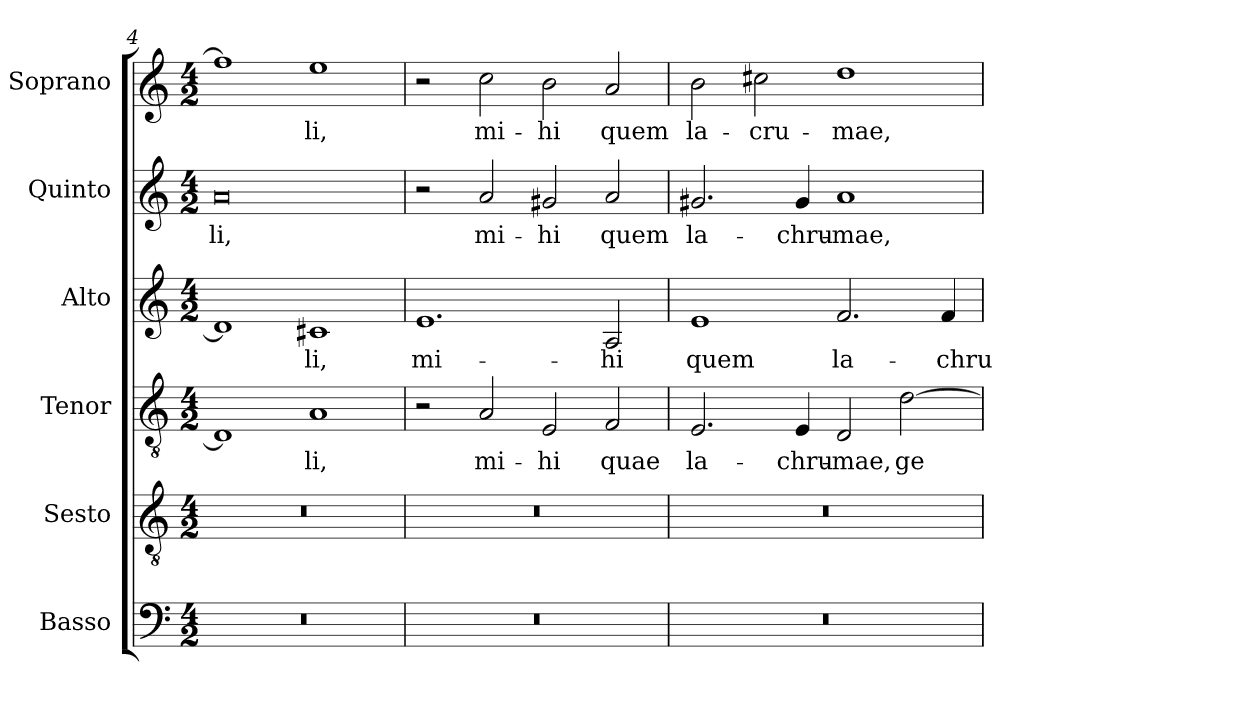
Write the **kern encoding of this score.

**kern	**kern	**kern	**text	**kern	**text	**kern	**text	**kern	**text
*part6	*part5	*part4	*part4	*part3	*part3	*part2	*part2	*part1	*part1
*staff6	*staff5	*staff4	*staff4	*staff3	*staff3	*staff2	*staff2	*staff1	*staff1
*I"Basso	*I"Sesto	*I"Tenor	*	*I"Alto	*	*I"Quinto	*	*I"Soprano	*
*I'B.	*I'Ss.	*I'T.	*	*I'A.	*	*I'Q.	*	*I'S.	*
*clefF4	*clefGv2	*clefGv2	*	*clefG2	*	*clefG2	*	*clefG2	*
*	*ITrd7c12	*ITrd7c12	*	*	*	*	*	*	*
*k[]	*k[]	*k[]	*	*k[]	*	*k[]	*	*k[]	*
*C:	*C:	*C:	*	*C:	*	*C:	*	*C:	*
*M4/2	*M4/2	*M4/2	*	*M4/2	*	*M4/2	*	*M4/2	*
=4	=4	=4	=4	=4	=4	=4	=4	=4	=4
!LO:N:vis=1	!LO:N:vis=1	!	!	!	!	!	!	!	!
!	!	!	!	!	!	!	!LO:LY:b:color=#000000	!	!
0r	0r	1DDi]	.	1di]	.	0ai	-li,	1ffi]	.
!	!	!	!LO:LY:b:color=#000000	!	!	!	!	!	!
!	!	!	!	!	!LO:LY:b:color=#000000	!	!	!	!
!	!	!	!	!	!	!	!	!	!LO:LY:b:color=#000000
.	.	1AAi	-li,	1c#Xi	-li,	.	.	1eei	-li,
=5	=5	=5	=5	=5	=5	=5	=5	=5	=5
!LO:N:vis=1	!LO:N:vis=1	!	!	!	!	!	!	!	!
!	!	!	!	!	!LO:LY:b:color=#000000	!	!	!	!
0r	0r	2r	.	1.ei	mi-	2r	.	2r	.
!	!	!	!LO:LY:b:color=#000000	!	!	!	!	!	!
!	!	!	!	!	!	!	!LO:LY:b:color=#000000	!	!
!	!	!	!	!	!	!	!	!	!LO:LY:b:color=#000000
.	.	2AAi/	mi-	.	.	2ai/	mi-	2cci\	mi-
!	!	!	!LO:LY:b:color=#000000	!	!	!	!	!	!
!	!	!	!	!	!	!	!LO:LY:b:color=#000000	!	!
!	!	!	!	!	!	!	!	!	!LO:LY:b:color=#000000
.	.	2EEi/	-hi	.	.	2g#Xi/	-hi	2bi\	-hi
!	!	!	!LO:LY:b:color=#000000	!	!	!	!	!	!
!	!	!	!	!	!LO:LY:b:color=#000000	!	!	!	!
!	!	!	!	!	!	!	!LO:LY:b:color=#000000	!	!
!	!	!	!	!	!	!	!	!	!LO:LY:b:color=#000000
.	.	2FFi/	quae	2Ai/	-hi	2ai/	quem	2ai/	quem
=6	=6	=6	=6	=6	=6	=6	=6	=6	=6
!LO:N:vis=1	!LO:N:vis=1	!	!	!	!	!	!	!	!
!	!	!	!LO:LY:b:color=#000000	!	!	!	!	!	!
!	!	!	!	!	!LO:LY:b:color=#000000	!	!	!	!
!	!	!	!	!	!	!	!LO:LY:b:color=#000000	!	!
!	!	!	!	!	!	!	!	!	!LO:LY:b:color=#000000
0r	0r	2.EEi/	la-	1ei	quem	2.g#Xi/	la-	2bi\	la-
!	!	!	!	!	!	!	!	!	!LO:LY:b:color=#000000
.	.	.	.	.	.	.	.	2cc#Xi\	-cru-
!	!	!	!LO:LY:b:color=#000000	!	!	!	!	!	!
!	!	!	!	!	!	!	!LO:LY:b:color=#000000	!	!
.	.	4EEi/	-chru-	.	.	4g#i/	-chru-	.	.
!	!	!	!LO:LY:b:color=#000000	!	!	!	!	!	!
!	!	!	!	!	!LO:LY:b:color=#000000	!	!	!	!
!	!	!	!	!	!	!	!LO:LY:b:color=#000000	!	!
!	!	!	!	!	!	!	!	!	!LO:LY:b:color=#000000
.	.	2DDi/	-mae,	2.fi/	la-	1ai	-mae,	1ddi	-mae,
!	!	!	!LO:LY:b:color=#000000	!	!	!	!	!	!
.	.	[2Di\	ge-	.	.	.	.	.	.
!	!	!	!	!	!LO:LY:b:color=#000000	!	!	!	!
.	.	.	.	4fi/	-chru-	.	.	.	.
=	=	=	=	=	=	=	=	=	=
*-	*-	*-	*-	*-	*-	*-	*-	*-	*-
